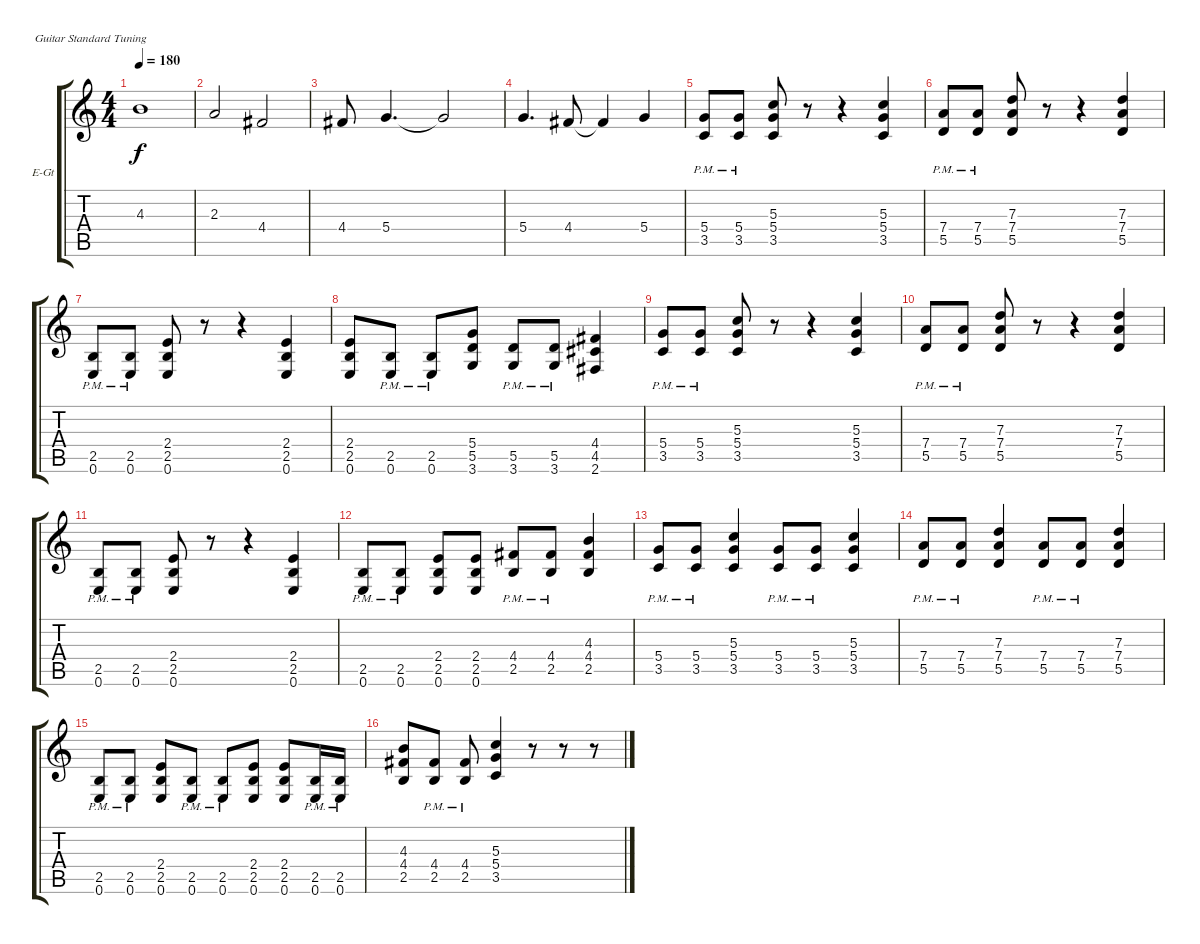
\defaultSystemsLayout 4
\bracketExtendMode groupsimilarinstruments
\firstSystemTrackNameOrientation horizontal
\otherSystemsTrackNameOrientation horizontal
\track ("Соло Гитара" "E-Gt") {instrument distortionguitar}
\staff {score tabs}
\tuning (E4 B3 G3 D3 A2 E2)
\ts (4 4)
\tempo 180
\clef g2
\scale
0.333333
\ks c
4.3.1{dy f} |
\scale
0.333333 2.3.2 4.4.2 |
\scale
0.333333 4.4.8 5.4.4{d} 5.4{t}.2 |
\scale
0.333333 5.4.4{d} 4.4.8 4.4{t}.4 5.4.4 |
\scale
0.333333 (3.5{pm} 5.4).8 (3.5{pm} 5.4).8 (5.3 3.5 5.4).8 r.8 r.4 (5.3 3.5 5.4).4 |
\scale
0.333333 (5.5{pm} 7.4).8 (5.5{pm} 7.4).8 (7.3 5.5 7.4).8 r.8 r.4 (7.3 7.4 5.5).4 |
\scale
0.333333 (0.6{pm} 2.5).8 (0.6{pm} 2.5).8 (2.5 0.6 2.4).8 r.8 r.4 (2.4 2.5 0.6).4 |
\scale
0.333333 (2.4 2.5 0.6).8 (2.5{pm} 0.6).8 (2.5{pm} 0.6).8 (5.4 3.6 5.5).8 (3.6{pm} 5.5).8 (3.6{pm} 5.5).8 (4.4 4.5 2.6).4 |
\scale
0.333333 (3.5{pm} 5.4).8 (3.5{pm} 5.4).8 (5.3 3.5 5.4).8 r.8 r.4 (5.3 3.5 5.4).4 |
\scale
0.333333 (5.5{pm} 7.4).8 (5.5{pm} 7.4).8 (7.3 5.5 7.4).8 r.8 r.4 (7.3 7.4 5.5).4 |
\scale
0.333333 (0.6{pm} 2.5).8 (0.6{pm} 2.5).8 (2.5 0.6 2.4).8 r.8 r.4 (2.4 2.5 0.6).4 |
\scale
0.333333 (2.5{pm} 0.6).8 (2.5{pm} 0.6).8 (2.4 2.5 0.6).8 (2.4 2.5 0.6).8 (4.4 2.5{pm}).8 (4.4 2.5{pm}).8 (4.3 4.4 2.5).4 |
\scale
0.333333 (3.5{pm} 5.4).8 (3.5{pm} 5.4).8 (3.5 5.4 5.3).4 (3.5{pm} 5.4).8 (3.5{pm} 5.4).8 (3.5 5.4 5.3).4 |
\scale
0.333333 (7.4{pm} 5.5).8 (7.4{pm} 5.5).8 (7.3 7.4 5.5).4 (7.4{pm} 5.5).8 (7.4{pm} 5.5).8 (7.3 7.4 5.5).4 |
\scale
0.333333 (0.6{pm} 2.5{pm}).8 (0.6{pm} 2.5{pm}).8 (2.5 0.6 2.4).8 (0.6{pm} 2.5).8 (0.6{pm} 2.5).8 (2.5 0.6 2.4).8 (2.5 0.6 2.4).8 (0.6{pm} 2.5{pm}).16 (0.6{pm} 2.5{pm}).16 |
\scale
0.333333 (2.5 4.4 4.3).8 (4.4{pm} 2.5{pm}).8 (2.5{pm} 4.4{pm}).8 (3.5 5.4 5.3).4 r.8 r.8 r.8
